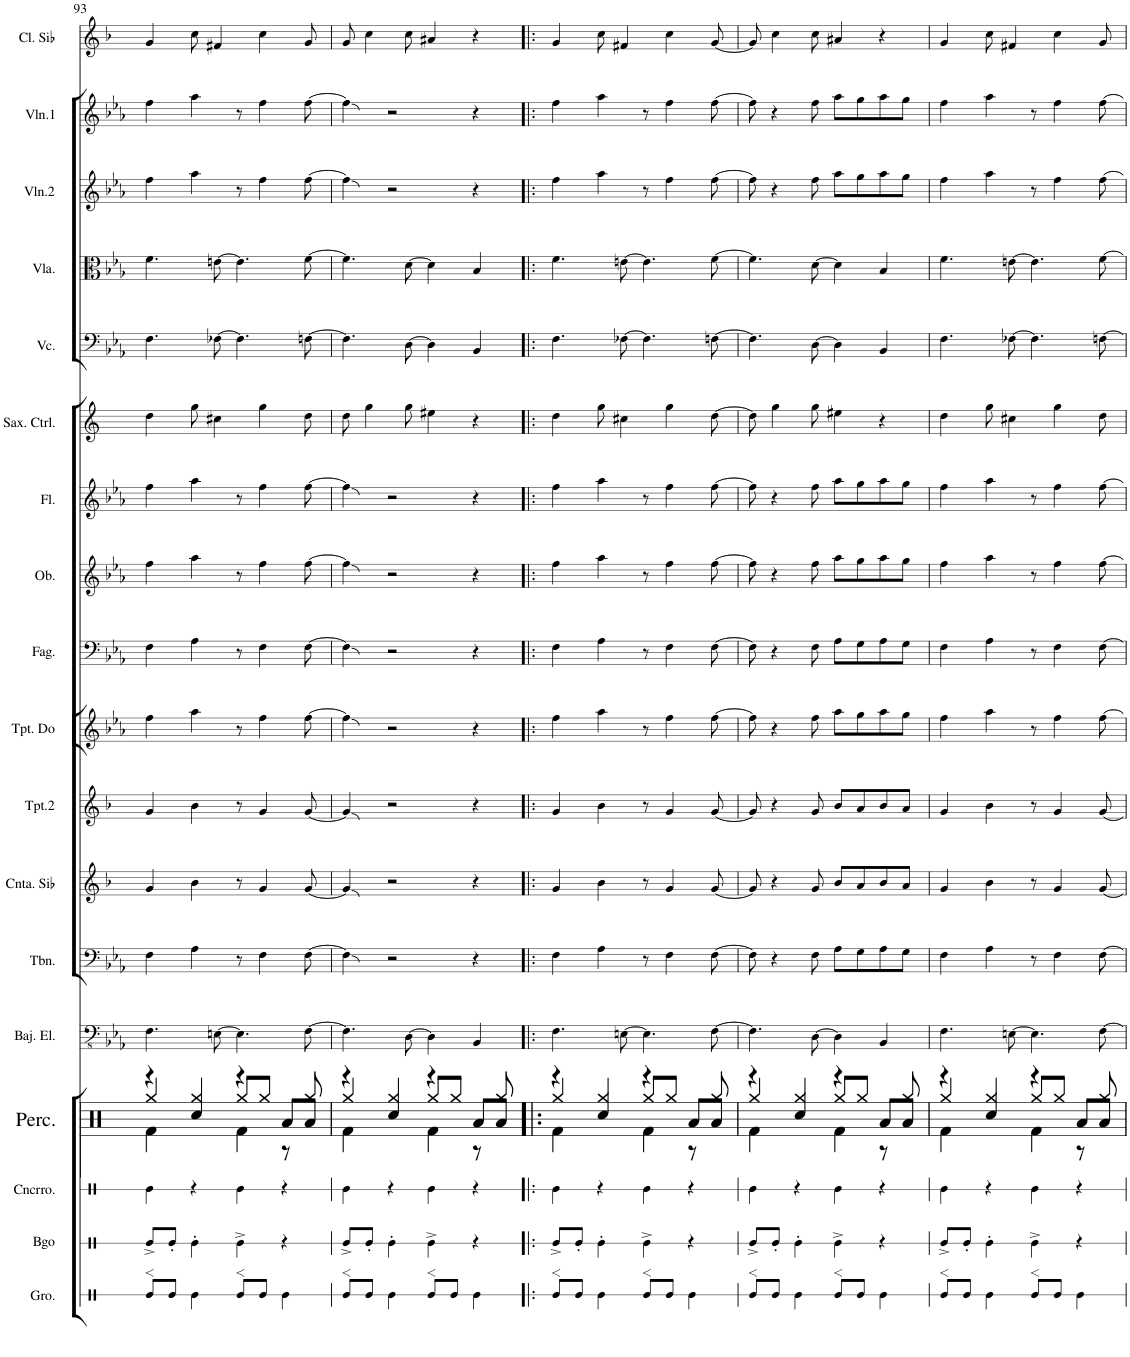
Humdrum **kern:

**kern	**kern	**kern	**kern	**kern	**kern	**kern	**kern	**kern	**kern	**kern	**kern	**kern	**kern	**kern	**kern	**kern	**kern
*part18	*part17	*part16	*part15	*part14	*part13	*part12	*part11	*part10	*part9	*part8	*part7	*part6	*part5	*part4	*part3	*part2	*part1
*staff18	*staff17	*staff16	*staff15	*staff14	*staff13	*staff12	*staff11	*staff10	*staff9	*staff8	*staff7	*staff6	*staff5	*staff4	*staff3	*staff2	*staff1
*I"Güiro	*I"Bongo	*I"Cencerro	*I"Set de percusión	*I"Bajo eléctrico	*I"Trombón	*I"Corneta en Sib	*I"Trompeta2 en Sib	*I"Trompeta en Do	*I"Fagot	*I"Oboe	*I"Flauta	*I"Saxofón contralto	*I"Violonchelo	*I"Viola	*I"Violín2	*I"Violín1	*I"Clarinete en Sib
*I'Gro.	*I'Bgo	*I'Cncrro.	*I'Perc.	*I'Baj. El.	*I'Tbn.	*I'Cnta. Sib	*I'Tpt.2	*I'Tpt. Do	*I'Fag.	*I'Ob.	*I'Fl.	*I'Sax. Ctrl.	*I'Vc.	*I'Vla.	*I'Vln.2	*I'Vln.1	*I'Cl. Sib
!!LO:PB:g=z
*clefX	*clefX	*clefX	*clefX	*clefFv4	*clefF4	*clefG2	*clefG2	*clefG2	*clefF4	*clefG2	*clefG2	*clefG2	*clefF4	*clefC3	*clefG2	*clefG2	*clefG2
*	*	*	*	*	*	*Trd1c2	*Trd1c2	*Trd1c2	*	*	*	*Trd5c9	*	*	*	*	*Trd1c2
*k[b-]	*k[b-]	*k[b-]	*k[b-]	*k[b-e-a-]	*k[b-e-a-]	*k[b-]	*k[b-]	*k[b-e-a-]	*k[b-e-a-]	*k[b-e-a-]	*k[b-e-a-]	*k[]	*k[b-e-a-]	*k[b-e-a-]	*k[b-e-a-]	*k[b-e-a-]	*k[b-]
*M4/4	*M4/4	*M4/4	*M4/4	*M4/4	*M4/4	*M4/4	*M4/4	*M4/4	*M4/4	*M4/4	*M4/4	*M4/4	*M4/4	*M4/4	*M4/4	*M4/4	*M4/4
=93	=93	=93	=93	=93	=93	=93	=93	=93	=93	=93	=93	=93	=93	=93	=93	=93	=93
*	*	*	*^	*	*	*	*	*	*	*	*	*	*	*	*	*	*
*	*	*	*	*^	*	*	*	*	*	*	*	*	*	*	*	*	*	*
8Re>/L	8Re^/L	4Re\	4r	4Rf\	4Rgg/	4.FF\	4F\	4g/	4g/	4ff\	4F\	4ff\	4ff\	4dd\	4.F\	4.f\	4ff\	4ff\	4g/
8Re/J	8Re'/J	.	.	.	.	.	.	.	.	.	.	.	.	.	.	.	.	.	.
4Re\	4Re'\	4r	4Rcc/	4ryy	4Rgg/	.	4A-\	4b-\	4b-\	4aa-\	4A-\	4aa-\	4aa-\	8gg\	.	.	4aa-\	4aa-\	8cc\
.	.	.	.	.	.	[8EEn\	.	.	.	.	.	.	.	4cc#X\	[8F-X\	[8en\	.	.	4f#X/
8Re>/L	4Re^\	4Re\	4r	4Rf\	8Rgg/L	4.EE\]	8r	8r	8r	8r	8r	8r	8r	.	4.F-\]	4.e\]	8r	8r	.
8Re/J	.	.	.	.	8Rgg/J	.	4F\	4g/	4g/	4ff\	4F\	4ff\	4ff\	4gg\	.	.	4ff\	4ff\	4cc\
4Re\	4r	4r	8Ra/L	4ryy	8r	.	.	.	.	.	.	.	.	.	.	.	.	.	.
.	.	.	8Ra/J	.	8Rgg/	[8FF\	[8F\	[8g/	[8g/	[8ff\	[8F\	[8ff\	[8ff\	8dd\	[8Fn\	[8f\	[8ff\	[8ff\	8g/
=94	=94	=94	=94	=94	=94	=94	=94	=94	=94	=94	=94	=94	=94	=94	=94	=94	=94	=94	=94
8Re>/L	8Re^/L	4Re\	4r	4Rf\	4Rgg/	4.FF\]	4F\]	4g/]	4g/]	4ff\]	4F\]	4ff\]	4ff\]	8dd\	4.F\]	4.f\]	4ff\]	4ff\]	8g/
8Re/J	8Re'/J	.	.	.	.	.	.	.	.	.	.	.	.	4gg\	.	.	.	.	4cc\
4Re\	4Re'\	4r	4Rcc/	4ryy	4Rgg/	.	2r	2r	2r	2r	2r	2r	2r	.	.	.	2r	2r	.
.	.	.	.	.	.	[8DD\	.	.	.	.	.	.	.	8gg\	[8D\	[8d\	.	.	8cc\
8Re>/L	4Re^\	4Re\	4r	4Rf\	8Rgg/L	4DD\]	.	.	.	.	.	.	.	4ee#X\	4D\]	4d\]	.	.	4a#X/
8Re/J	.	.	.	.	8Rgg/J	.	.	.	.	.	.	.	.	.	.	.	.	.	.
4Re\	4r	4r	8Ra/L	4ryy	8r	4BBB-/	4r	4r	4r	4r	4r	4r	4r	4r	4BB-/	4B-/	4r	4r	4r
.	.	.	8Ra/J	.	8Rgg/	.	.	.	.	.	.	.	.	.	.	.	.	.	.
=95!|:	=95!|:	=95!|:	=95!|:	=95!|:	=95!|:	=95!|:	=95!|:	=95!|:	=95!|:	=95!|:	=95!|:	=95!|:	=95!|:	=95!|:	=95!|:	=95!|:	=95!|:	=95!|:	=95!|:
8Re>/L	8Re^/L	4Re\	4r	4Rf\	4Rgg/	4.FF\	4F\	4g/	4g/	4ff\	4F\	4ff\	4ff\	4dd\	4.F\	4.f\	4ff\	4ff\	4g/
8Re/J	8Re'/J	.	.	.	.	.	.	.	.	.	.	.	.	.	.	.	.	.	.
4Re\	4Re'\	4r	4Rcc/	4ryy	4Rgg/	.	4A-\	4b-\	4b-\	4aa-\	4A-\	4aa-\	4aa-\	8gg\	.	.	4aa-\	4aa-\	8cc\
.	.	.	.	.	.	[8EEn\	.	.	.	.	.	.	.	4cc#X\	[8F-X\	[8en\	.	.	4f#X/
8Re>/L	4Re^\	4Re\	4r	4Rf\	8Rgg/L	4.EE\]	8r	8r	8r	8r	8r	8r	8r	.	4.F-\]	4.e\]	8r	8r	.
8Re/J	.	.	.	.	8Rgg/J	.	4F\	4g/	4g/	4ff\	4F\	4ff\	4ff\	4gg\	.	.	4ff\	4ff\	4cc\
4Re\	4r	4r	8Ra/L	4ryy	8r	.	.	.	.	.	.	.	.	.	.	.	.	.	.
.	.	.	8Ra/J	.	8Rgg/	[8FF\	[8F\	[8g/	[8g/	[8ff\	[8F\	[8ff\	[8ff\	[8dd\	[8Fn\	[8f\	[8ff\	[8ff\	[8g/
=96	=96	=96	=96	=96	=96	=96	=96	=96	=96	=96	=96	=96	=96	=96	=96	=96	=96	=96	=96
8Re>/L	8Re^/L	4Re\	4r	4Rf\	4Rgg/	4.FF\]	8F\]	8g/]	8g/]	8ff\]	8F\]	8ff\]	8ff\]	8dd\]	4.F\]	4.f\]	8ff\]	8ff\]	8g/]
8Re/J	8Re'/J	.	.	.	.	.	4r	4r	4r	4r	4r	4r	4r	4gg\	.	.	4r	4r	4cc\
4Re\	4Re'\	4r	4Rcc/	4ryy	4Rgg/	.	.	.	.	.	.	.	.	.	.	.	.	.	.
.	.	.	.	.	.	[8DD\	8F\	8g/	8g/	8ff\	8F\	8ff\	8ff\	8gg\	[8D\	[8d\	8ff\	8ff\	8cc\
8Re>/L	4Re^\	4Re\	4r	4Rf\	8Rgg/L	4DD\]	8A-\L	8b-/L	8b-/L	8aa-\L	8A-\L	8aa-\L	8aa-\L	4ee#X\	4D\]	4d\]	8aa-\L	8aa-\L	4a#X/
8Re/J	.	.	.	.	8Rgg/J	.	8G\	8a/	8a/	8gg\	8G\	8gg\	8gg\	.	.	.	8gg\	8gg\	.
4Re\	4r	4r	8Ra/L	4ryy	8r	4BBB-/	8A-\	8b-/	8b-/	8aa-\	8A-\	8aa-\	8aa-\	4r	4BB-/	4B-/	8aa-\	8aa-\	4r
.	.	.	8Ra/J	.	8Rgg/	.	8G\J	8a/J	8a/J	8gg\J	8G\J	8gg\J	8gg\J	.	.	.	8gg\J	8gg\J	.
=97	=97	=97	=97	=97	=97	=97	=97	=97	=97	=97	=97	=97	=97	=97	=97	=97	=97	=97	=97
8Re>/L	8Re^/L	4Re\	4r	4Rf\	4Rgg/	4.FF\	4F\	4g/	4g/	4ff\	4F\	4ff\	4ff\	4dd\	4.F\	4.f\	4ff\	4ff\	4g/
8Re/J	8Re'/J	.	.	.	.	.	.	.	.	.	.	.	.	.	.	.	.	.	.
4Re\	4Re'\	4r	4Rcc/	4ryy	4Rgg/	.	4A-\	4b-\	4b-\	4aa-\	4A-\	4aa-\	4aa-\	8gg\	.	.	4aa-\	4aa-\	8cc\
.	.	.	.	.	.	[8EEn\	.	.	.	.	.	.	.	4cc#X\	[8F-X\	[8en\	.	.	4f#X/
8Re>/L	4Re^\	4Re\	4r	4Rf\	8Rgg/L	4.EE\]	8r	8r	8r	8r	8r	8r	8r	.	4.F-\]	4.e\]	8r	8r	.
8Re/J	.	.	.	.	8Rgg/J	.	4F\	4g/	4g/	4ff\	4F\	4ff\	4ff\	4gg\	.	.	4ff\	4ff\	4cc\
4Re\	4r	4r	8Ra/L	4ryy	8r	.	.	.	.	.	.	.	.	.	.	.	.	.	.
.	.	.	8Ra/J	.	8Rgg/	[8FF\	[8F\	[8g/	[8g/	[8ff\	[8F\	[8ff\	[8ff\	8dd\	[8Fn\	[8f\	[8ff\	[8ff\	8g/
*	*	*	*v	*v	*v	*	*	*	*	*	*	*	*	*	*	*	*	*	*
=	=	=	=	=	=	=	=	=	=	=	=	=	=	=	=	=	=
*-	*-	*-	*-	*-	*-	*-	*-	*-	*-	*-	*-	*-	*-	*-	*-	*-	*-
